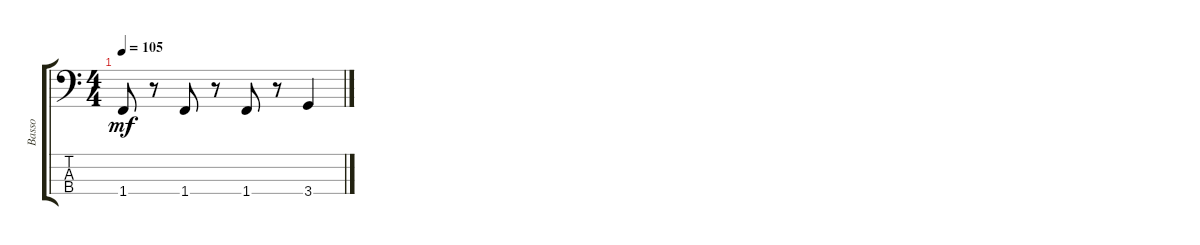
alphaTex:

\track ("Basso" "Basso") {instrument electricbassfinger}
\staff {score tabs}
\tuning (G2 D2 A1 E1) {hide}
\ts (4 4)
\tempo 105
\clef f4
\ks c
1.4.8{dy mf} r.8 1.4.8 r.8 1.4.8 r.8 3.4.4
